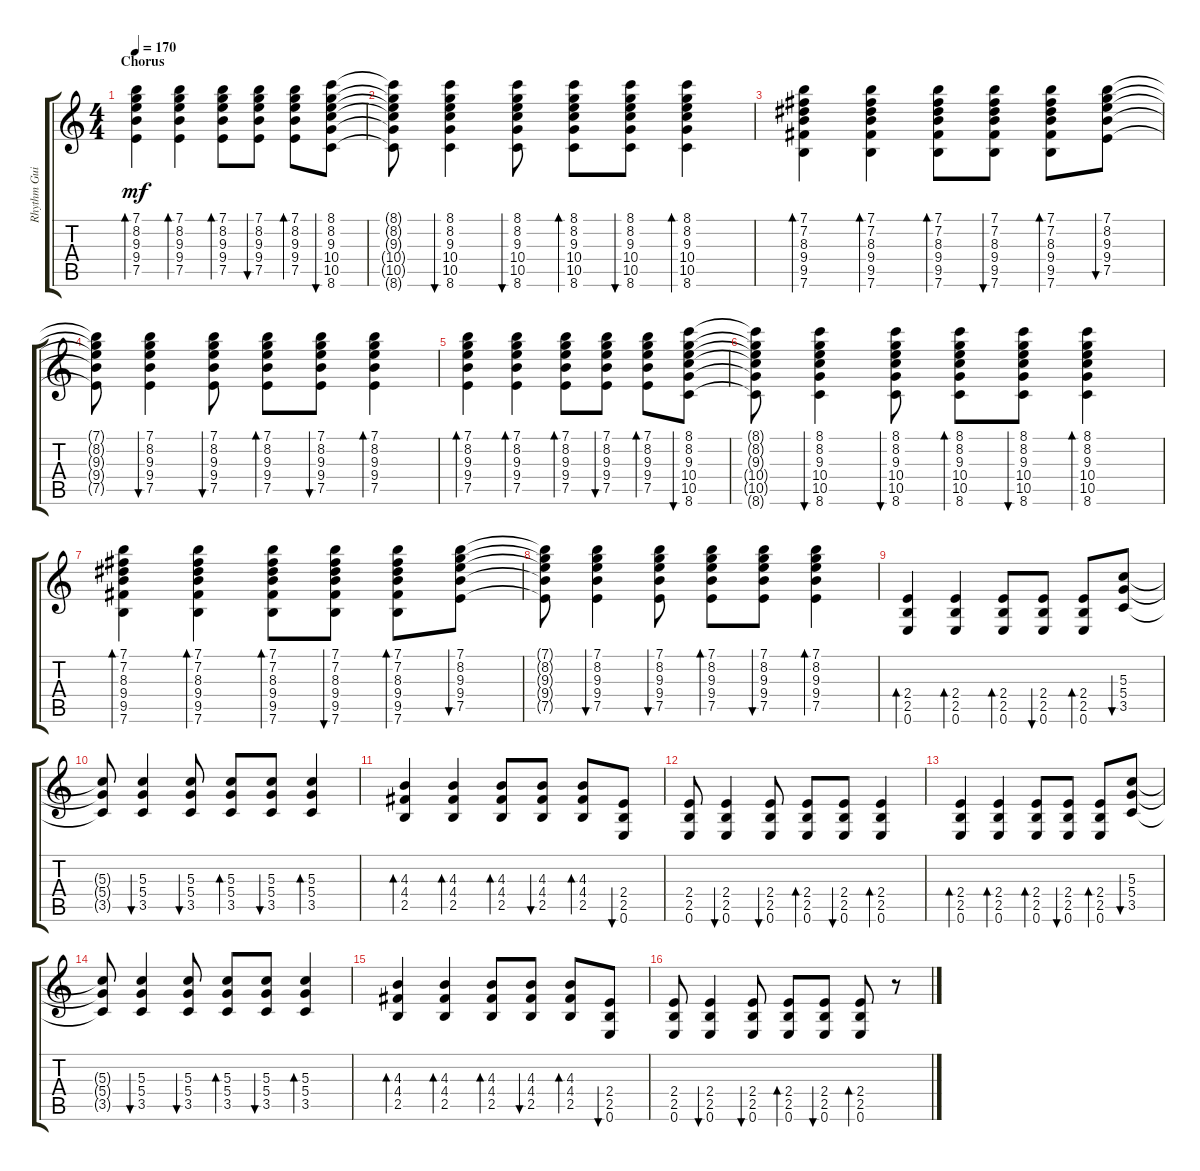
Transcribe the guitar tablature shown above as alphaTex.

\track ("Rhythm Guitar" "Rhythm Gui") {instrument overdrivenguitar}
\staff {score tabs}
\tuning (E4 B3 G3 D3 A2 E2) {hide}
\ts (4 4)
\section ("" "Chorus")
\tempo 170
\clef g2
\ks c
(7.1 8.2 9.3 9.4 7.5).4{bd 30 dy mf} (7.1 8.2 9.3 9.4 7.5).4{bd 30} (7.1 8.2 9.3 9.4 7.5).8{bd 30} (7.1 8.2 9.3 9.4 7.5).8{bu 30} (7.1 8.2 9.3 9.4 7.5).8{bd 30} (8.1 8.2 9.3 10.4 10.5 8.6).8{bu 30} |
(8.1{t} 8.2{t} 9.3{t} 10.4{t} 10.5{t} 8.6{t}).8 (8.1 8.2 9.3 10.4 10.5 8.6).4{bu 30} (8.1 8.2 9.3 10.4 10.5 8.6).8{bu 30} (8.1 8.2 9.3 10.4 10.5 8.6).8{bd 30} (8.1 8.2 9.3 10.4 10.5 8.6).8{bu 30} (8.1 8.2 9.3 10.4 10.5 8.6).4{bd 30} |
(7.1 7.2 8.3 9.4 9.5 7.6).4{bd 30} (7.1 7.2 8.3 9.4 9.5 7.6).4{bd 30} (7.1 7.2 8.3 9.4 9.5 7.6).8{bd 30} (7.1 7.2 8.3 9.4 9.5 7.6).8{bu 30} (7.1 7.2 8.3 9.4 9.5 7.6).8{bd 30} (7.1 8.2 9.3 9.4 7.5).8{bu 30} |
(7.1{t} 8.2{t} 9.3{t} 9.4{t} 7.5{t}).8 (7.1 8.2 9.3 9.4 7.5).4{bu 30} (7.1 8.2 9.3 9.4 7.5).8{bu 30} (7.1 8.2 9.3 9.4 7.5).8{bd 30} (7.1 8.2 9.3 9.4 7.5).8{bu 30} (7.1 8.2 9.3 9.4 7.5).4{bd 30} |
(7.1 8.2 9.3 9.4 7.5).4{bd 30} (7.1 8.2 9.3 9.4 7.5).4{bd 30} (7.1 8.2 9.3 9.4 7.5).8{bd 30} (7.1 8.2 9.3 9.4 7.5).8{bu 30} (7.1 8.2 9.3 9.4 7.5).8{bd 30} (8.1 8.2 9.3 10.4 10.5 8.6).8{bu 30} |
(8.1{t} 8.2{t} 9.3{t} 10.4{t} 10.5{t} 8.6{t}).8 (8.1 8.2 9.3 10.4 10.5 8.6).4{bu 30} (8.1 8.2 9.3 10.4 10.5 8.6).8{bu 30} (8.1 8.2 9.3 10.4 10.5 8.6).8{bd 30} (8.1 8.2 9.3 10.4 10.5 8.6).8{bu 30} (8.1 8.2 9.3 10.4 10.5 8.6).4{bd 30} |
(7.1 7.2 8.3 9.4 9.5 7.6).4{bd 30} (7.1 7.2 8.3 9.4 9.5 7.6).4{bd 30} (7.1 7.2 8.3 9.4 9.5 7.6).8{bd 30} (7.1 7.2 8.3 9.4 9.5 7.6).8{bu 30} (7.1 7.2 8.3 9.4 9.5 7.6).8{bd 30} (7.1 8.2 9.3 9.4 7.5).8{bu 30} |
(7.1{t} 8.2{t} 9.3{t} 9.4{t} 7.5{t}).8 (7.1 8.2 9.3 9.4 7.5).4{bu 30} (7.1 8.2 9.3 9.4 7.5).8{bu 30} (7.1 8.2 9.3 9.4 7.5).8{bd 30} (7.1 8.2 9.3 9.4 7.5).8{bu 30} (7.1 8.2 9.3 9.4 7.5).4{bd 30} |
(2.4 2.5 0.6).4{bd 30} (2.4 2.5 0.6).4{bd 30} (2.4 2.5 0.6).8{bd 30} (2.4 2.5 0.6).8{bu 30} (2.4 2.5 0.6).8{bd 30} (5.3 5.4 3.5).8{bu 30} |
(5.3{t} 5.4{t} 3.5{t}).8 (5.3 5.4 3.5).4{bu 30} (5.3 5.4 3.5).8{bu 30} (5.3 5.4 3.5).8{bd 30} (5.3 5.4 3.5).8{bu 30} (5.3 5.4 3.5).4{bd 30} |
(4.3 4.4 2.5).4{bd 30} (4.3 4.4 2.5).4{bd 30} (4.3 4.4 2.5).8{bd 30} (4.3 4.4 2.5).8{bu 30} (4.3 4.4 2.5).8{bd 30} (2.4 2.5 0.6).8{bu 30} |
(2.4 2.5 0.6).8 (2.4 2.5 0.6).4{bu 30} (2.4 2.5 0.6).8{bu 30} (2.4 2.5 0.6).8{bd 30} (2.4 2.5 0.6).8{bu 30} (2.4 2.5 0.6).4{bd 30} |
(2.4 2.5 0.6).4{bd 30} (2.4 2.5 0.6).4{bd 30} (2.4 2.5 0.6).8{bd 30} (2.4 2.5 0.6).8{bu 30} (2.4 2.5 0.6).8{bd 30} (5.3 5.4 3.5).8{bu 30} |
(5.3{t} 5.4{t} 3.5{t}).8 (5.3 5.4 3.5).4{bu 30} (5.3 5.4 3.5).8{bu 30} (5.3 5.4 3.5).8{bd 30} (5.3 5.4 3.5).8{bu 30} (5.3 5.4 3.5).4{bd 30} |
(4.3 4.4 2.5).4{bd 30} (4.3 4.4 2.5).4{bd 30} (4.3 4.4 2.5).8{bd 30} (4.3 4.4 2.5).8{bu 30} (4.3 4.4 2.5).8{bd 30} (2.4 2.5 0.6).8{bu 30} |
(2.4 2.5 0.6).8 (2.4 2.5 0.6).4{bu 30} (2.4 2.5 0.6).8{bu 30} (2.4 2.5 0.6).8{bd 30} (2.4 2.5 0.6).8{bu 30} (2.4 2.5 0.6).8{bd 30} r.8
